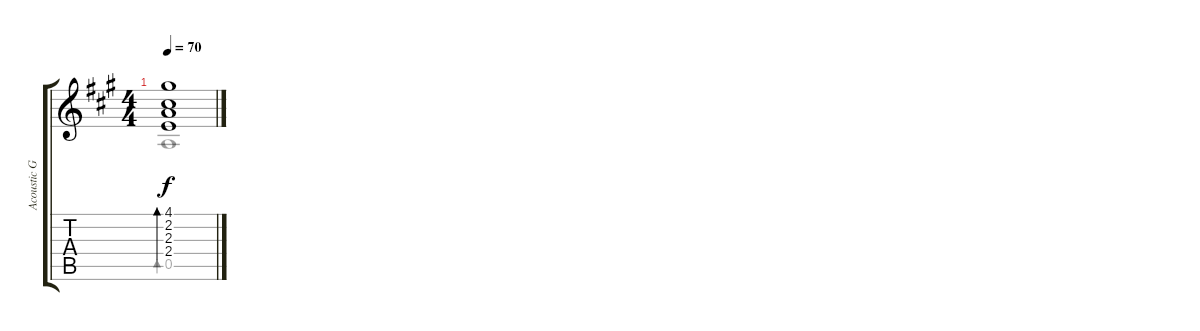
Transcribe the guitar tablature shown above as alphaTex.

\track ("Acoustic Guitar" "Acoustic G") {instrument acousticguitarnylon}
\staff {score tabs}
\tuning (E4 B3 G3 D3 A2 E2) {hide}
\voice
\ts (4 4)
\tempo 70
\clef g2
\ks a
(4.1 2.2 2.3 2.4).1{bd 30 dy f}
\voice
\clef g2
\ottava regular
\simile none
\ks a
0.5.1{bd 30 dy f}
